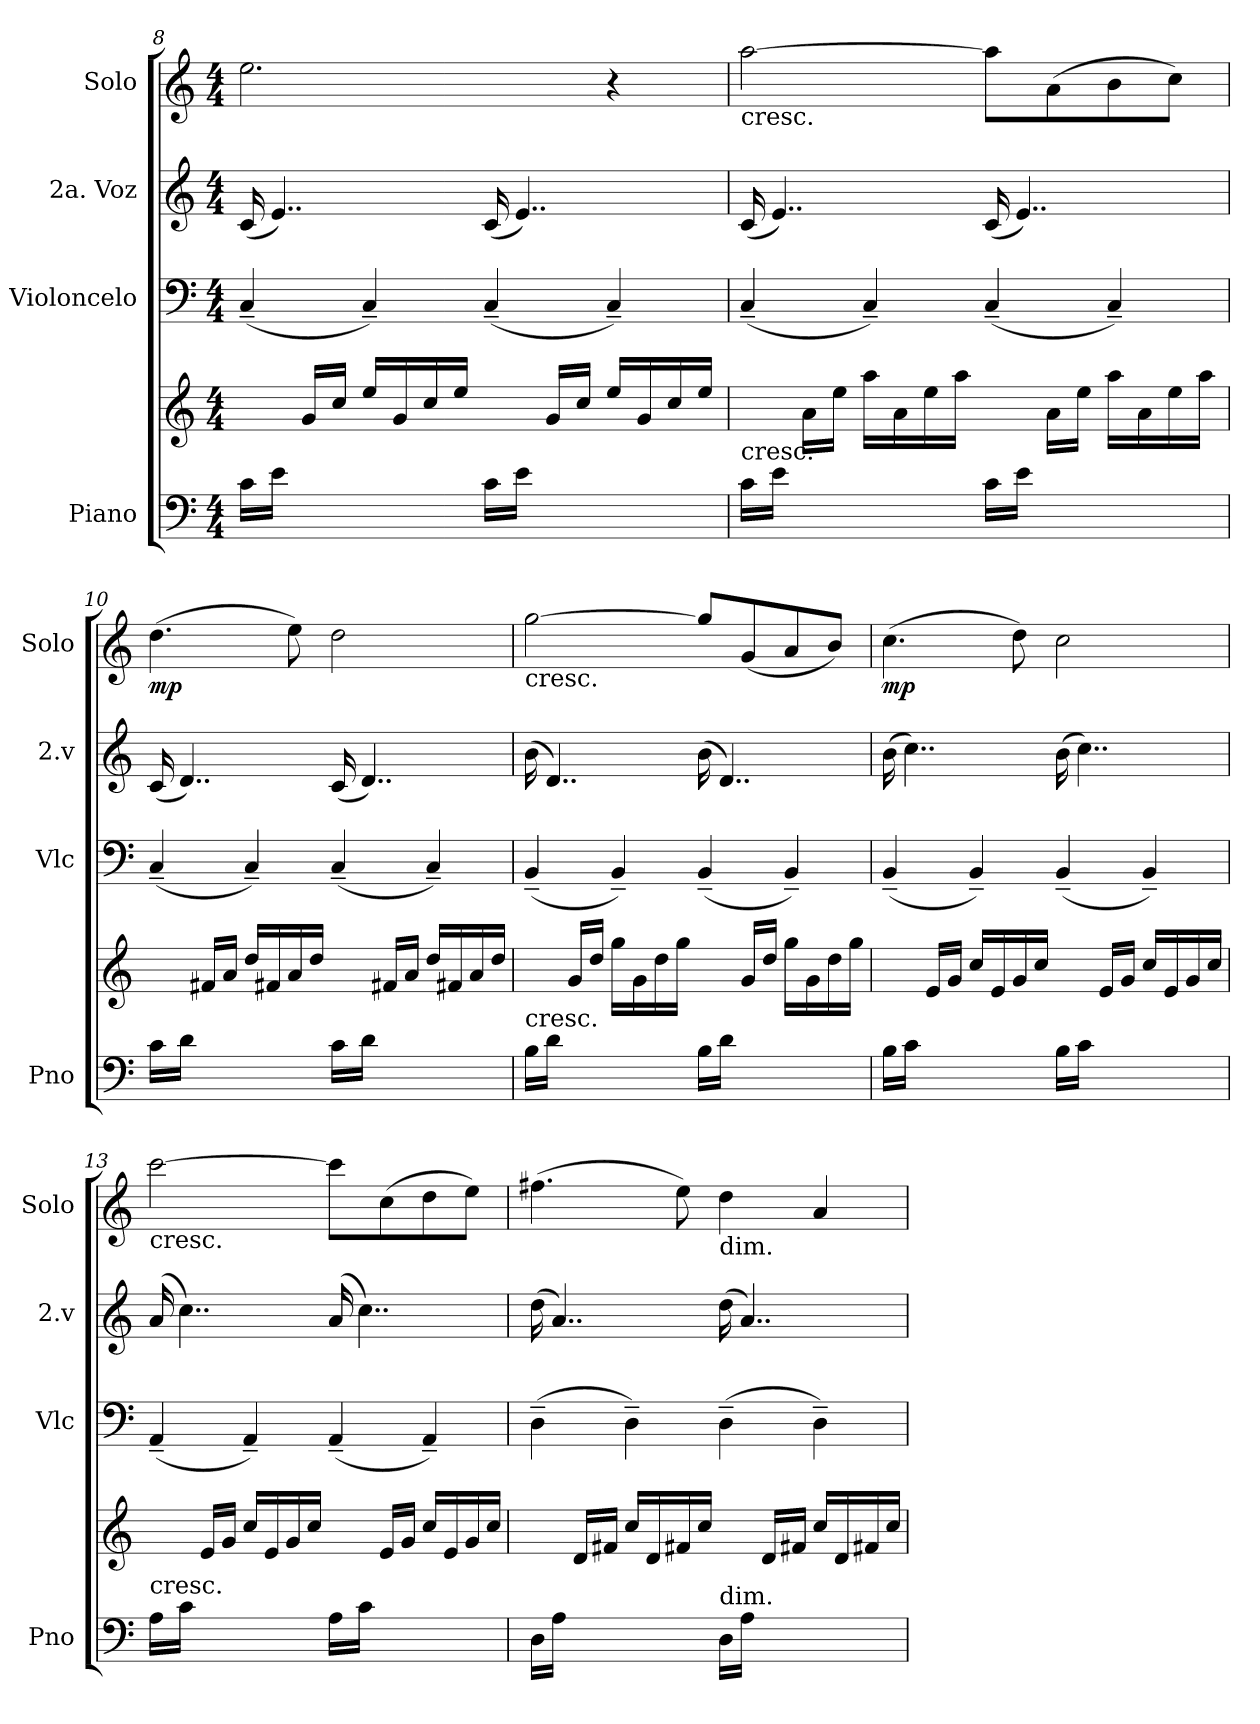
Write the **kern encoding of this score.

**kern	**kern	**dynam	**kern	**kern	**kern	**dynam
*part4	*part4	*part4	*part3	*part2	*part1	*part1
*staff5	*staff4	*staff4/5	*staff3	*staff2	*staff1	*staff1
*I"Piano	*	*	*I"Violoncelo	*I"2a. Voz	*I"Solo	*
*I'Pno	*	*	*I'Vlc	*I'2.v	*I'Solo	*
*clefF4	*clefG2	*	*clefF4	*clefG2	*clefG2	*
*k[]	*k[]	*	*k[]	*k[]	*k[]	*
*C:	*C:	*	*C:	*C:	*C:	*
*M4/4	*M4/4	*	*M4/4	*M4/4	*M4/4	*
=8	=8	=8	=8	=8	=8	=8
16c\LL	8ryy	.	(4C~/	(16c/	2.ee\	.
16e\JJ	.	.	.	4..e/)	.	.
8ryy	16g/LL	.	.	.	.	.
.	16cc/JJ	.	.	.	.	.
4ryy	16ee/LL	.	4C~/)	.	.	.
.	16g/	.	.	.	.	.
.	16cc/	.	.	.	.	.
.	16ee/JJ	.	.	.	.	.
16c\LL	8ryy	.	(4C~/	(16c/	.	.
16e\JJ	.	.	.	4..e/)	.	.
8ryy	16g/LL	.	.	.	.	.
.	16cc/JJ	.	.	.	.	.
4ryy	16ee/LL	.	4C~/)	.	4r	.
.	16g/	.	.	.	.	.
.	16cc/	.	.	.	.	.
.	16ee/JJ	.	.	.	.	.
=9	=9	=9	=9	=9	=9	=9
!	!	!	!	!	!LO:TX:b:t=cresc.	!
!LO:TX:a:t=cresc.	!	!	!	!	!	!
16c\LL	8ryy	.	(4C~/	(16c/	[2aa\	.
16e\JJ	.	.	.	4..e/)	.	.
8ryy	16a\LL	.	.	.	.	.
.	16ee\JJ	.	.	.	.	.
4ryy	16aa\LL	.	4C~/)	.	.	.
.	16a\	.	.	.	.	.
.	16ee\	.	.	.	.	.
.	16aa\JJ	.	.	.	.	.
16c\LL	8ryy	.	(4C~/	(16c/	8aa\L]	.
16e\JJ	.	.	.	4..e/)	.	.
8ryy	16a\LL	.	.	.	(8a\	.
.	16ee\JJ	.	.	.	.	.
4ryy	16aa\LL	.	4C~/)	.	8b\	.
.	16a\	.	.	.	.	.
.	16ee\	.	.	.	8cc\J)	.
.	16aa\JJ	.	.	.	.	.
!!LO:PB:g=z
=10	=10	=10	=10	=10	=10	=10
!	!	!LO:DY:a=2	!	!	!	!
!	!	!LO:DY:n=1:a	!	!	!	!LO:DY:b
16c\LL	8ryy	mp mp	(4C~/	(16c/	(4.dd\	mp
16d\JJ	.	.	.	4..d/)	.	.
8ryy	16f#X/LL	.	.	.	.	.
.	16a/JJ	.	.	.	.	.
4ryy	16dd/LL	.	4C~/)	.	.	.
.	16f#X/	.	.	.	.	.
.	16a/	.	.	.	8ee\)	.
.	16dd/JJ	.	.	.	.	.
16c\LL	8ryy	.	(4C~/	(16c/	2dd\	.
16d\JJ	.	.	.	4..d/)	.	.
8ryy	16f#X/LL	.	.	.	.	.
.	16a/JJ	.	.	.	.	.
4ryy	16dd/LL	.	4C~/)	.	.	.
.	16f#X/	.	.	.	.	.
.	16a/	.	.	.	.	.
.	16dd/JJ	.	.	.	.	.
=11	=11	=11	=11	=11	=11	=11
!	!	!	!	!	!LO:TX:b:t=cresc.	!
!LO:TX:a:t=cresc.	!	!	!	!	!	!
16B\LL	8ryy	.	(4BB~/	(16b\	[2gg\	.
16d\JJ	.	.	.	4..d/)	.	.
8ryy	16g/LL	.	.	.	.	.
.	16dd/JJ	.	.	.	.	.
4ryy	16gg\LL	.	4BB~/)	.	.	.
.	16g\	.	.	.	.	.
.	16dd\	.	.	.	.	.
.	16gg\JJ	.	.	.	.	.
16B\LL	8ryy	.	(4BB~/	(16b\	8gg/L]	.
16d\JJ	.	.	.	4..d/)	.	.
8ryy	16g/LL	.	.	.	(8g/	.
.	16dd/JJ	.	.	.	.	.
4ryy	16gg\LL	.	4BB~/)	.	8a/	.
.	16g\	.	.	.	.	.
.	16dd\	.	.	.	8b/J)	.
.	16gg\JJ	.	.	.	.	.
=12	=12	=12	=12	=12	=12	=12
!	!	!LO:DY:b=2	!	!	!	!
!	!	!LO:DY:n=1:b	!	!	!	!LO:DY:b
16B\LL	8ryy	mp mp	(4BB~/	(16b\	(4.cc\	mp
16c\JJ	.	.	.	4..cc\)	.	.
8ryy	16e/LL	.	.	.	.	.
.	16g/JJ	.	.	.	.	.
4ryy	16cc/LL	.	4BB~/)	.	.	.
.	16e/	.	.	.	.	.
.	16g/	.	.	.	8dd\)	.
.	16cc/JJ	.	.	.	.	.
16B\LL	8ryy	.	(4BB~/	(16b\	2cc\	.
16c\JJ	.	.	.	4..cc\)	.	.
8ryy	16e/LL	.	.	.	.	.
.	16g/JJ	.	.	.	.	.
4ryy	16cc/LL	.	4BB~/)	.	.	.
.	16e/	.	.	.	.	.
.	16g/	.	.	.	.	.
.	16cc/JJ	.	.	.	.	.
!!LO:LB:g=z
=13	=13	=13	=13	=13	=13	=13
!	!	!	!	!	!LO:TX:b:t=cresc.	!
!LO:TX:a:t=cresc.	!	!	!	!	!	!
16A\LL	8ryy	.	(4AA~/	(16a/	[2ccc\	.
16c\JJ	.	.	.	4..cc\)	.	.
8ryy	16e/LL	.	.	.	.	.
.	16g/JJ	.	.	.	.	.
4ryy	16cc/LL	.	4AA~/)	.	.	.
.	16e/	.	.	.	.	.
.	16g/	.	.	.	.	.
.	16cc/JJ	.	.	.	.	.
16A\LL	8ryy	.	(4AA~/	(16a/	8ccc\L]	.
16c\JJ	.	.	.	4..cc\)	.	.
8ryy	16e/LL	.	.	.	(8cc\	.
.	16g/JJ	.	.	.	.	.
4ryy	16cc/LL	.	4AA~/)	.	8dd\	.
.	16e/	.	.	.	.	.
.	16g/	.	.	.	8ee\J)	.
.	16cc/JJ	.	.	.	.	.
=14	=14	=14	=14	=14	=14	=14
16D\LL	8ryy	.	(4D~\	(16dd\	(4.ff#X\	.
16A\JJ	.	.	.	4..a/)	.	.
8ryy	16d/LL	.	.	.	.	.
.	16f#X/JJ	.	.	.	.	.
4ryy	16cc/LL	.	4D~\)	.	.	.
.	16d/	.	.	.	.	.
.	16f#X/	.	.	.	8ee\)	.
.	16cc/JJ	.	.	.	.	.
!	!	!	!	!	!LO:TX:b:t=dim.	!
!LO:TX:a:t=dim.	!	!	!	!	!	!
16D\LL	8ryy	.	(4D~\	(16dd\	4dd\	.
16A\JJ	.	.	.	4..a/)	.	.
8ryy	16d/LL	.	.	.	.	.
.	16f#X/JJ	.	.	.	.	.
4ryy	16cc/LL	.	4D~\)	.	4a/	.
.	16d/	.	.	.	.	.
.	16f#X/	.	.	.	.	.
.	16cc/JJ	.	.	.	.	.
=	=	=	=	=	=	=
*-	*-	*-	*-	*-	*-	*-
